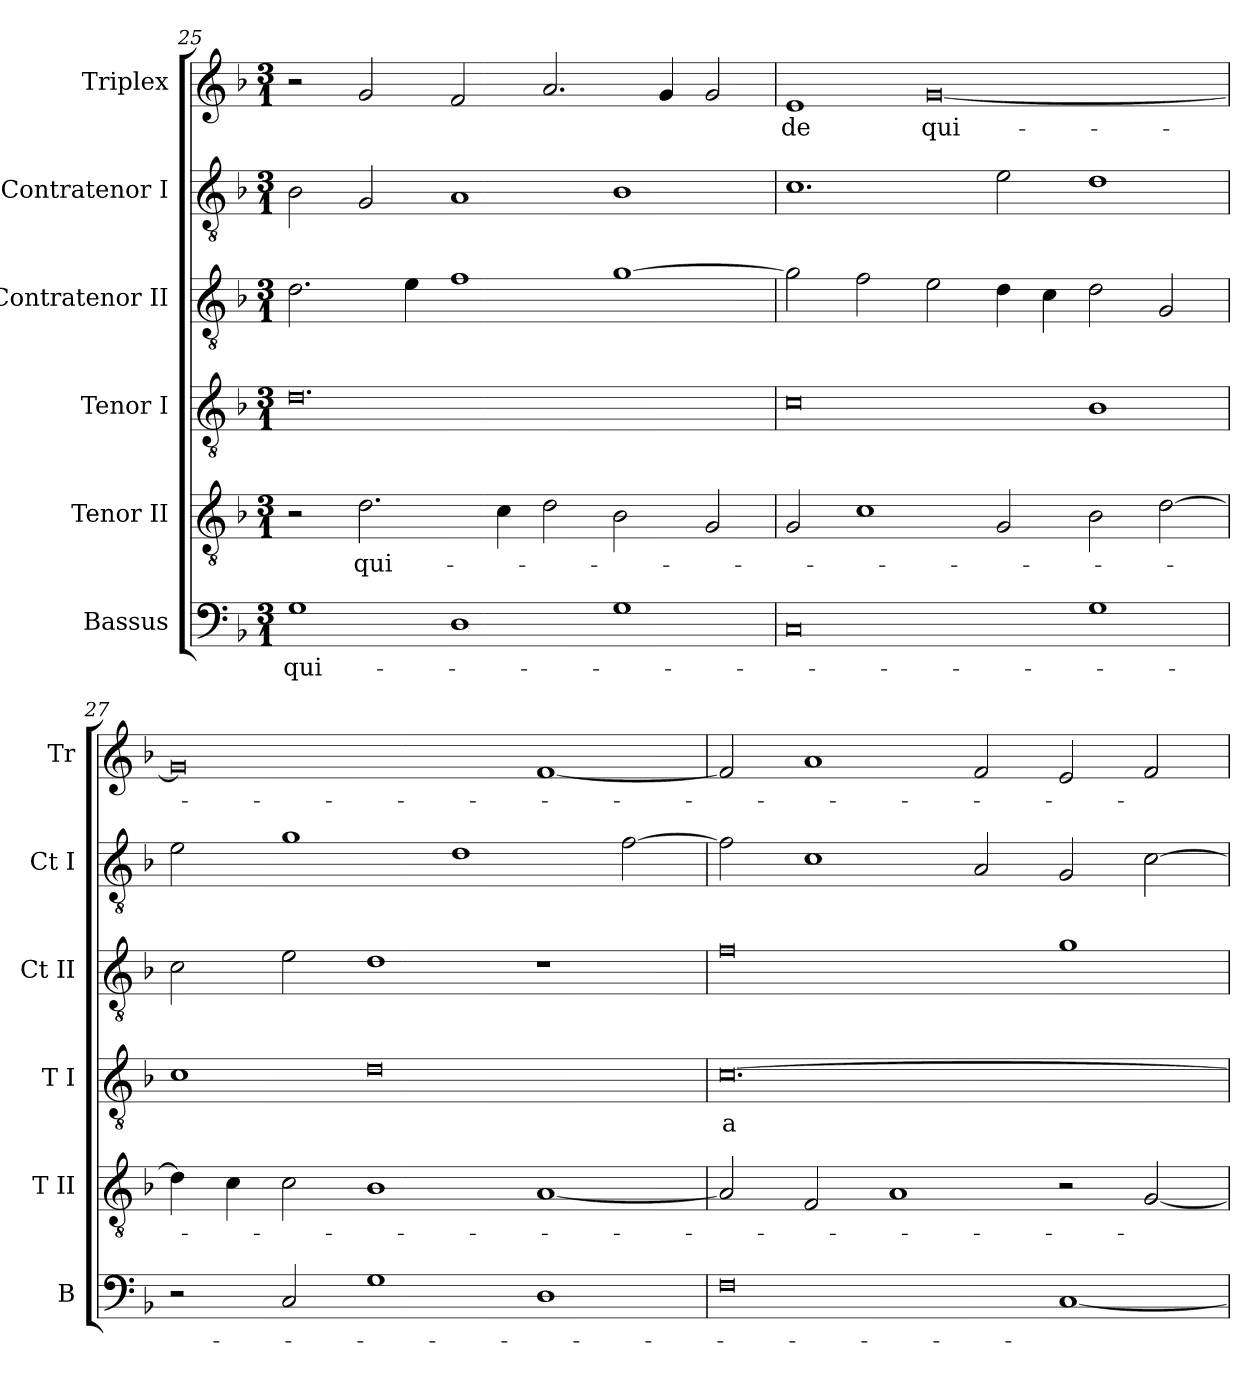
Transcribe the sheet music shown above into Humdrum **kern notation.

**kern	**text	**kern	**text	**kern	**text	**kern	**kern	**kern	**text
*part6	*part6	*part5	*part5	*part4	*part4	*part3	*part2	*part1	*part1
*staff6	*staff6	*staff5	*staff5	*staff4	*staff4	*staff3	*staff2	*staff1	*staff1
*I"Bassus	*	*I"Tenor II	*	*I"Tenor I	*	*I"Contratenor II	*I"Contratenor I	*I"Triplex	*
*I'B	*	*I'T II	*	*I'T I	*	*I'Ct II	*I'Ct I	*I'Tr	*
*clefF4	*	*clefGv2	*	*clefGv2	*	*clefGv2	*clefGv2	*clefG2	*
*	*	*ITrd7c12	*	*ITrd7c12	*	*ITrd7c12	*ITrd7c12	*	*
*k[b-]	*	*k[b-]	*	*k[b-]	*	*k[b-]	*k[b-]	*k[b-]	*
*F:	*	*F:	*	*F:	*	*F:	*F:	*F:	*
*M3/1	*	*M3/1	*	*M3/1	*	*M3/1	*M3/1	*M3/1	*
=25	=25	=25	=25	=25	=25	=25	=25	=25	=25
!	!LO:LY:b:color=#000000	!	!	!	!	!	!	!	!
1Gi	qui-	2r	.	0.Di	.	2.Di\	2BB-i\	2r	.
!	!	!	!LO:LY:b:color=#000000	!	!	!	!	!	!
.	.	2.Di\	qui-	.	.	.	2GGi/	2gi/	.
.	.	.	.	.	.	4Ei\	.	.	.
1Di	.	.	.	.	.	1Fi	1AAi	2fi/	.
.	.	4Ci\	.	.	.	.	.	.	.
.	.	2Di\	.	.	.	.	.	2.ai/	.
1Gi	.	2BB-i\	.	.	.	[>1Gi	1BB-i	.	.
.	.	.	.	.	.	.	.	4gi/	.
.	.	2GGi/	.	.	.	.	.	2gi/	.
!!LO:LB:g=z
=26	=26	=26	=26	=26	=26	=26	=26	=26	=26
!	!	!	!	!	!	!	!	!	!LO:LY:b:color=#000000
0Ci	.	2GGi/	.	0Ci	.	2Gi\]	1.Ci	1ei	-de
.	.	1Ci	.	.	.	2Fi\	.	.	.
!	!	!	!	!	!	!	!	!	!LO:LY:b:color=#000000
.	.	.	.	.	.	2Ei\	.	[<0gi	qui-
.	.	2GGi/	.	.	.	4Di\	2Ei\	.	.
.	.	.	.	.	.	4Ci\	.	.	.
1Gi	.	2BB-i\	.	1BB-i	.	2Di\	1Di	.	.
.	.	[>2Di\	.	.	.	2GGi/	.	.	.
=27	=27	=27	=27	=27	=27	=27	=27	=27	=27
2r	.	4Di\]	.	1Ci	.	2Ci\	2Ei\	0gi]	.
.	.	4Ci\	.	.	.	.	.	.	.
2Ci/	.	2Ci\	.	.	.	2Ei\	1Gi	.	.
1Gi	.	1BB-i	.	0Di	.	1Di	.	.	.
.	.	.	.	.	.	.	1Di	.	.
1Di	.	[<1AAi	.	.	.	1r	.	[<1fi	.
.	.	.	.	.	.	.	[>2Fi\	.	.
=28	=28	=28	=28	=28	=28	=28	=28	=28	=28
!	!	!	!	!	!LO:LY:b:color=#000000	!	!	!	!
0Fi	.	2AAi/]	.	[>0.Ci	-a	0Fi	2Fi\]	2fi/]	.
.	.	2FFi/	.	.	.	.	1Ci	1ai	.
.	.	1AAi	.	.	.	.	.	.	.
.	.	.	.	.	.	.	2AAi/	2fi/	.
[<1Ci	.	2r	.	.	.	1Gi	2GGi/	2ei/	.
.	.	[<2GGi/	.	.	.	.	[>2Ci\	2fi/	.
=	=	=	=	=	=	=	=	=	=
*-	*-	*-	*-	*-	*-	*-	*-	*-	*-
